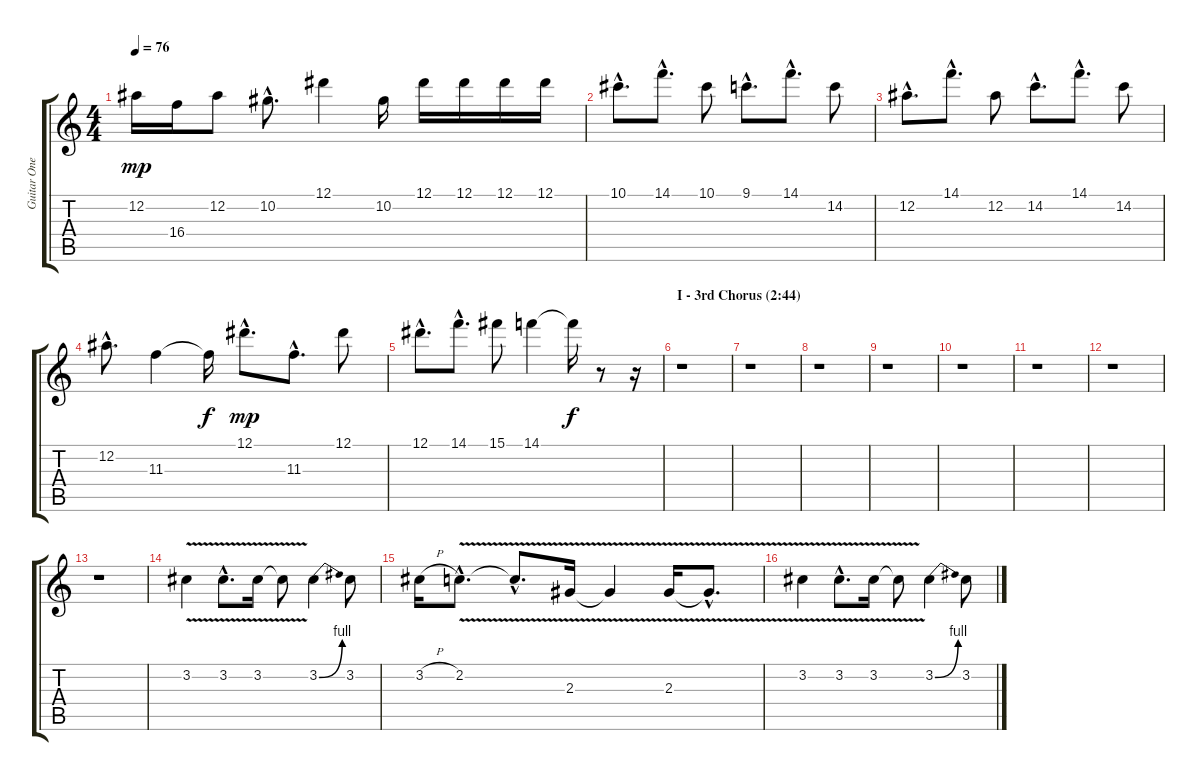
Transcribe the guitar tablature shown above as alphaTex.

\track ("Guitar One" "Guitar One") {instrument distortionguitar}
\staff {score tabs}
\tuning (Eb4 Bb3 Gb3 Db3 Ab2 Eb2) {hide}
\ts (4 4)
\tempo 76
\clef g2
\ks c
12.2.16{dy mp} 16.4.16 12.2.8 10.2{hac}.8{d} 12.1.4 10.2.16 12.1.16 12.1.16 12.1.16 12.1.16 |
10.1{hac}.8{d} 14.1{hac}.8{d} 10.1.8 9.1{hac}.8{d} 14.1{hac}.8{d} 14.2.8 |
12.2{hac}.8{d} 14.1{hac}.8{d} 12.2.8 14.2{hac}.8{d} 14.1{hac}.8{d} 14.2.8 |
12.2{hac}.8{d} 11.3.4 11.3{t}.16{dy f} 12.1{hac}.8{d dy mp} 11.3{hac}.8{d} 12.1.8 |
12.1{hac}.8{d} 14.1{hac}.8{d} 15.1.8 14.1.4 14.1{t}.16{dy f} r.8 r.16 |
\section ("" "I - 3rd Chorus (2:44)")
r.1 |
r.1 |
r.1 |
r.1 |
r.1 |
r.1 |
r.1 |
r.1 |
3.2{v}.4 3.2{v hac}.8{d} 3.2{v}.16 3.2{t}.8 3.2{be (bend 0 0 60 4)}.4 3.2.8 |
3.2{h}.16 2.2{v hac}.8{d} 2.2{v hac t}.8{d} 2.3{v}.16 2.3{v t}.4 2.3{v}.16 2.3{v hac t}.8{d} |
3.2{v}.4 3.2{v hac}.8{d} 3.2{v}.16 3.2{t}.8 3.2{be (bend 0 0 60 4)}.4 3.2.8
